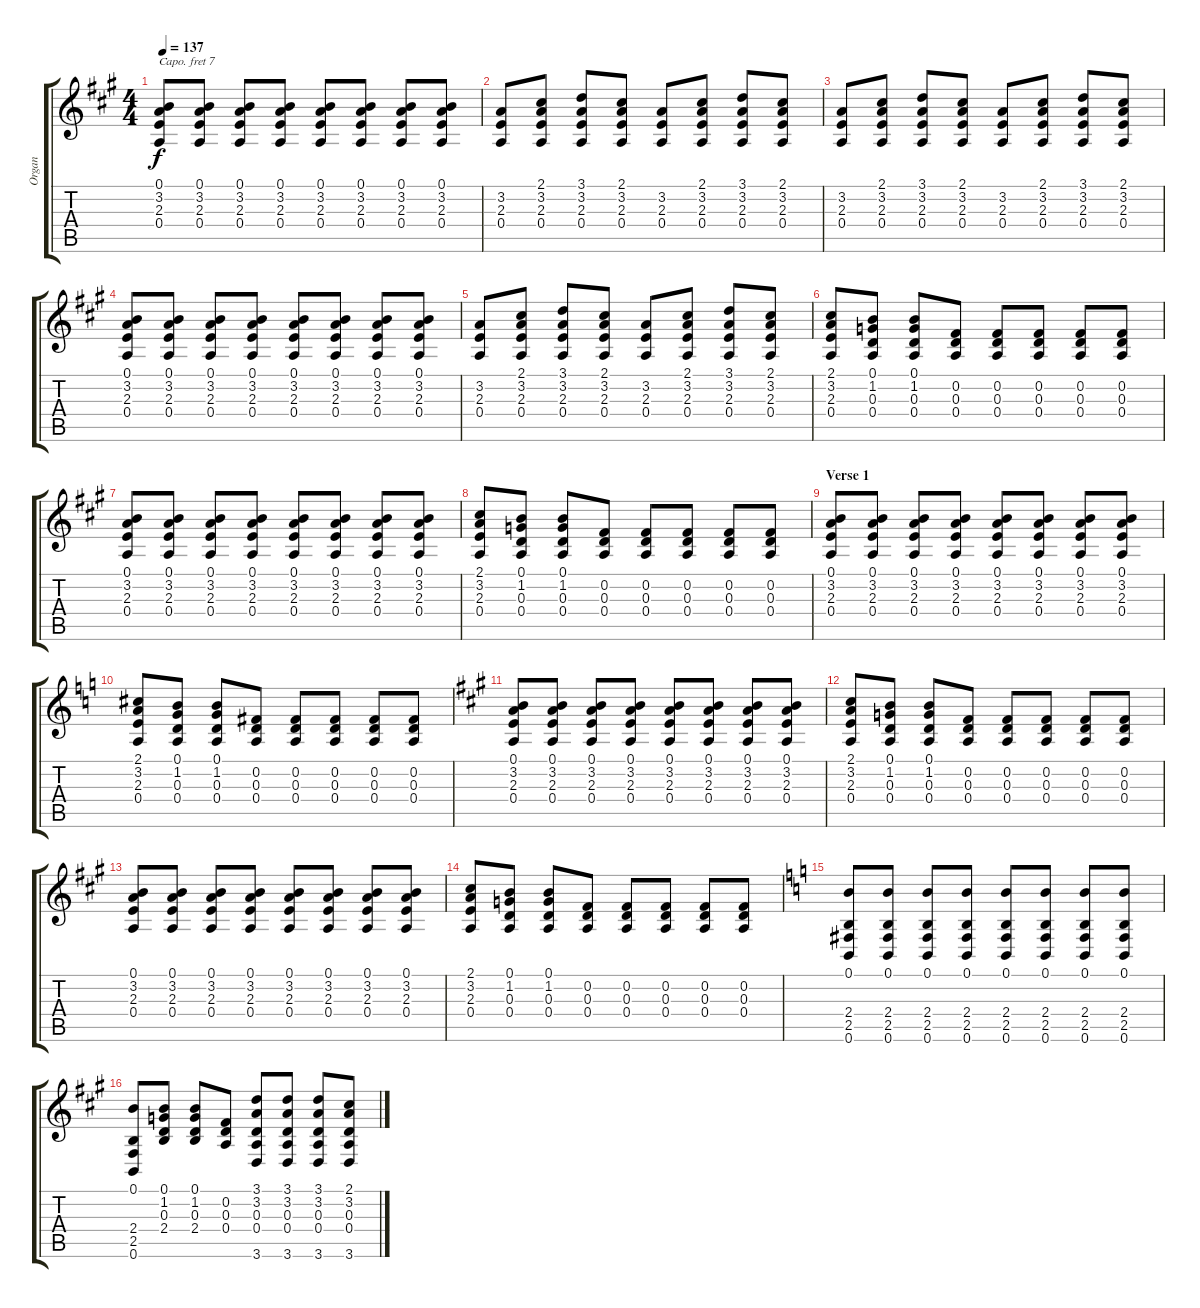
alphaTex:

\track ("Organ" "Organ") {instrument drawbarorgan}
\staff {score tabs}
\capo 7
\tuning (E4 B3 G3 D3 A2 E2) {hide}
\ts (4 4)
\tempo 137
\clef g2
\ks a
(0.1 3.2 2.3 0.4).8{dy f} (0.1 3.2 2.3 0.4).8 (0.1 3.2 2.3 0.4).8 (0.1 3.2 2.3 0.4).8 (0.1 3.2 2.3 0.4).8 (0.1 3.2 2.3 0.4).8 (0.1 3.2 2.3 0.4).8 (0.1 3.2 2.3 0.4).8 |
(3.2 2.3 0.4).8 (2.1 3.2 2.3 0.4).8 (3.1 3.2 2.3 0.4).8 (2.1 3.2 2.3 0.4).8 (3.2 2.3 0.4).8 (2.1 3.2 2.3 0.4).8 (3.1 3.2 2.3 0.4).8 (2.1 3.2 2.3 0.4).8 |
(3.2 2.3 0.4).8 (2.1 3.2 2.3 0.4).8 (3.1 3.2 2.3 0.4).8 (2.1 3.2 2.3 0.4).8 (3.2 2.3 0.4).8 (2.1 3.2 2.3 0.4).8 (3.1 3.2 2.3 0.4).8 (2.1 3.2 2.3 0.4).8 |
(0.1 3.2 2.3 0.4).8 (0.1 3.2 2.3 0.4).8 (0.1 3.2 2.3 0.4).8 (0.1 3.2 2.3 0.4).8 (0.1 3.2 2.3 0.4).8 (0.1 3.2 2.3 0.4).8 (0.1 3.2 2.3 0.4).8 (0.1 3.2 2.3 0.4).8 |
(3.2 2.3 0.4).8 (2.1 3.2 2.3 0.4).8 (3.1 3.2 2.3 0.4).8 (2.1 3.2 2.3 0.4).8 (3.2 2.3 0.4).8 (2.1 3.2 2.3 0.4).8 (3.1 3.2 2.3 0.4).8 (2.1 3.2 2.3 0.4).8 |
(2.1 3.2 2.3 0.4).8 (0.1 1.2 0.3 0.4).8 (0.1 1.2 0.3 0.4).8 (0.2 0.3 0.4).8 (0.2 0.3 0.4).8 (0.2 0.3 0.4).8 (0.2 0.3 0.4).8 (0.2 0.3 0.4).8 |
(0.1 3.2 2.3 0.4).8 (0.1 3.2 2.3 0.4).8 (0.1 3.2 2.3 0.4).8 (0.1 3.2 2.3 0.4).8 (0.1 3.2 2.3 0.4).8 (0.1 3.2 2.3 0.4).8 (0.1 3.2 2.3 0.4).8 (0.1 3.2 2.3 0.4).8 |
(2.1 3.2 2.3 0.4).8 (0.1 1.2 0.3 0.4).8 (0.1 1.2 0.3 0.4).8 (0.2 0.3 0.4).8 (0.2 0.3 0.4).8 (0.2 0.3 0.4).8 (0.2 0.3 0.4).8 (0.2 0.3 0.4).8 |
\section ("" "Verse 1")
(0.1 3.2 2.3 0.4).8 (0.1 3.2 2.3 0.4).8 (0.1 3.2 2.3 0.4).8 (0.1 3.2 2.3 0.4).8 (0.1 3.2 2.3 0.4).8 (0.1 3.2 2.3 0.4).8 (0.1 3.2 2.3 0.4).8 (0.1 3.2 2.3 0.4).8 |
\ks c
(2.1 3.2 2.3 0.4).8 (0.1 1.2 0.3 0.4).8 (0.1 1.2 0.3 0.4).8 (0.2 0.3 0.4).8 (0.2 0.3 0.4).8 (0.2 0.3 0.4).8 (0.2 0.3 0.4).8 (0.2 0.3 0.4).8 |
\ks a
(0.1 3.2 2.3 0.4).8 (0.1 3.2 2.3 0.4).8 (0.1 3.2 2.3 0.4).8 (0.1 3.2 2.3 0.4).8 (0.1 3.2 2.3 0.4).8 (0.1 3.2 2.3 0.4).8 (0.1 3.2 2.3 0.4).8 (0.1 3.2 2.3 0.4).8 |
(2.1 3.2 2.3 0.4).8 (0.1 1.2 0.3 0.4).8 (0.1 1.2 0.3 0.4).8 (0.2 0.3 0.4).8 (0.2 0.3 0.4).8 (0.2 0.3 0.4).8 (0.2 0.3 0.4).8 (0.2 0.3 0.4).8 |
(0.1 3.2 2.3 0.4).8 (0.1 3.2 2.3 0.4).8 (0.1 3.2 2.3 0.4).8 (0.1 3.2 2.3 0.4).8 (0.1 3.2 2.3 0.4).8 (0.1 3.2 2.3 0.4).8 (0.1 3.2 2.3 0.4).8 (0.1 3.2 2.3 0.4).8 |
(2.1 3.2 2.3 0.4).8 (0.1 1.2 0.3 0.4).8 (0.1 1.2 0.3 0.4).8 (0.2 0.3 0.4).8 (0.2 0.3 0.4).8 (0.2 0.3 0.4).8 (0.2 0.3 0.4).8 (0.2 0.3 0.4).8 |
\ks c
(0.1 2.4 2.5 0.6).8 (0.1 2.4 2.5 0.6).8 (0.1 2.4 2.5 0.6).8 (0.1 2.4 2.5 0.6).8 (0.1 2.4 2.5 0.6).8 (0.1 2.4 2.5 0.6).8 (0.1 2.4 2.5 0.6).8 (0.1 2.4 2.5 0.6).8 |
\ks a
(0.1 2.4 2.5 0.6).8 (0.1 1.2 0.3 2.4).8 (0.1 1.2 0.3 2.4).8 (0.2 0.3 0.4).8 (3.1 3.2 0.3 0.4 3.6).8 (3.1 3.2 0.3 0.4 3.6).8 (3.1 3.2 0.3 0.4 3.6).8 (2.1 3.2 0.3 0.4 3.6).8
